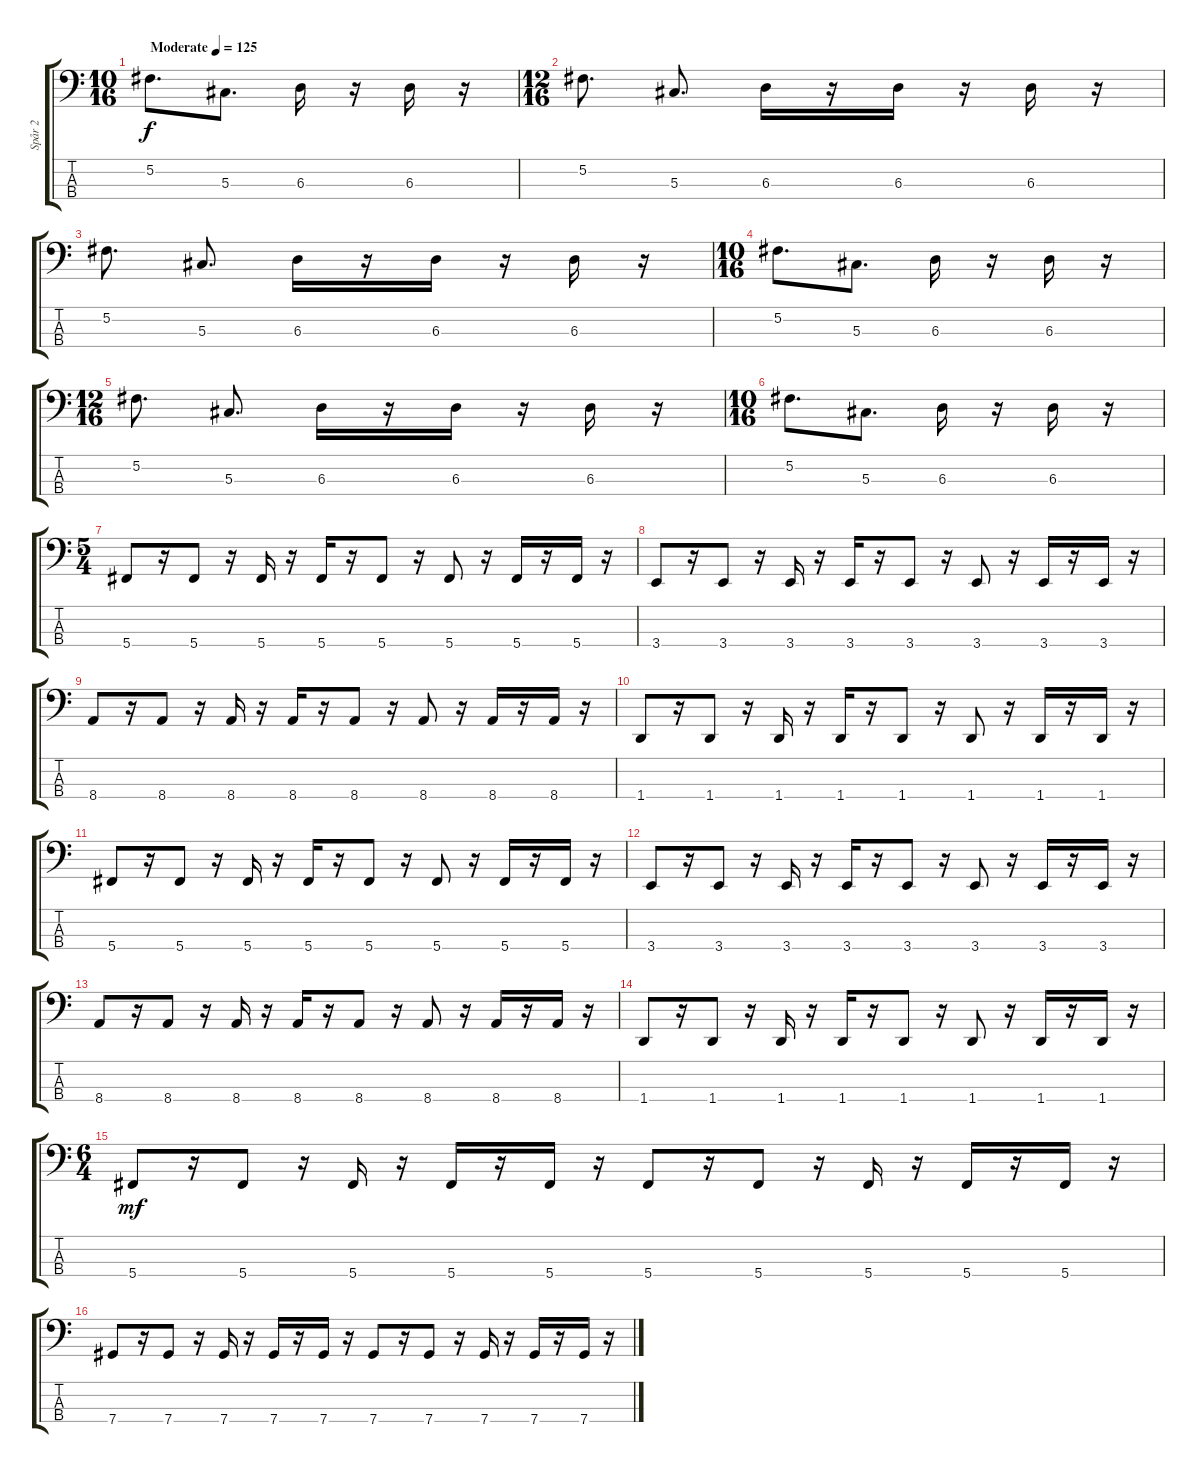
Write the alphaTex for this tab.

\track ("Spår 2" "Spår 2") {instrument electricbasspick}
\staff {score tabs}
\tuning (Gb2 Db2 Ab1 Db1) {hide}
\ts (10 16)
\tempo (125 "Moderate")
\clef f4
\ks c
5.2.8{d dy f instrument electricbasspick} 5.3.8{d} 6.3.16 r.16 6.3.16 r.16 |
\ts (12 16)
5.2.8{d} 5.3.8{d} 6.3.16 r.16 6.3.16 r.16 6.3.16 r.16 |
5.2.8{d} 5.3.8{d} 6.3.16 r.16 6.3.16 r.16 6.3.16 r.16 |
\ts (10 16)
5.2.8{d} 5.3.8{d} 6.3.16 r.16 6.3.16 r.16 |
\ts (12 16)
5.2.8{d} 5.3.8{d} 6.3.16 r.16 6.3.16 r.16 6.3.16 r.16 |
\ts (10 16)
5.2.8{d} 5.3.8{d} 6.3.16 r.16 6.3.16 r.16 |
\ts (5 4)
5.4.8 r.16 5.4.8 r.16 5.4.16 r.16 5.4.16 r.16 5.4.8 r.16 5.4.8 r.16 5.4.16 r.16 5.4.16 r.16 |
3.4.8 r.16 3.4.8 r.16 3.4.16 r.16 3.4.16 r.16 3.4.8 r.16 3.4.8 r.16 3.4.16 r.16 3.4.16 r.16 |
8.4.8 r.16 8.4.8 r.16 8.4.16 r.16 8.4.16 r.16 8.4.8 r.16 8.4.8 r.16 8.4.16 r.16 8.4.16 r.16 |
1.4.8 r.16 1.4.8 r.16 1.4.16 r.16 1.4.16 r.16 1.4.8 r.16 1.4.8 r.16 1.4.16 r.16 1.4.16 r.16 |
5.4.8 r.16 5.4.8 r.16 5.4.16 r.16 5.4.16 r.16 5.4.8 r.16 5.4.8 r.16 5.4.16 r.16 5.4.16 r.16 |
3.4.8 r.16 3.4.8 r.16 3.4.16 r.16 3.4.16 r.16 3.4.8 r.16 3.4.8 r.16 3.4.16 r.16 3.4.16 r.16 |
8.4.8 r.16 8.4.8 r.16 8.4.16 r.16 8.4.16 r.16 8.4.8 r.16 8.4.8 r.16 8.4.16 r.16 8.4.16 r.16 |
1.4.8 r.16 1.4.8 r.16 1.4.16 r.16 1.4.16 r.16 1.4.8 r.16 1.4.8 r.16 1.4.16 r.16 1.4.16 r.16 |
\ts (6 4)
5.4.8{dy mf} r.16 5.4.8 r.16 5.4.16 r.16 5.4.16 r.16 5.4.16 r.16 5.4.8 r.16 5.4.8 r.16 5.4.16 r.16 5.4.16 r.16 5.4.16 r.16 |
7.4.8 r.16 7.4.8 r.16 7.4.16 r.16 7.4.16 r.16 7.4.16 r.16 7.4.8 r.16 7.4.8 r.16 7.4.16 r.16 7.4.16 r.16 7.4.16 r.16
